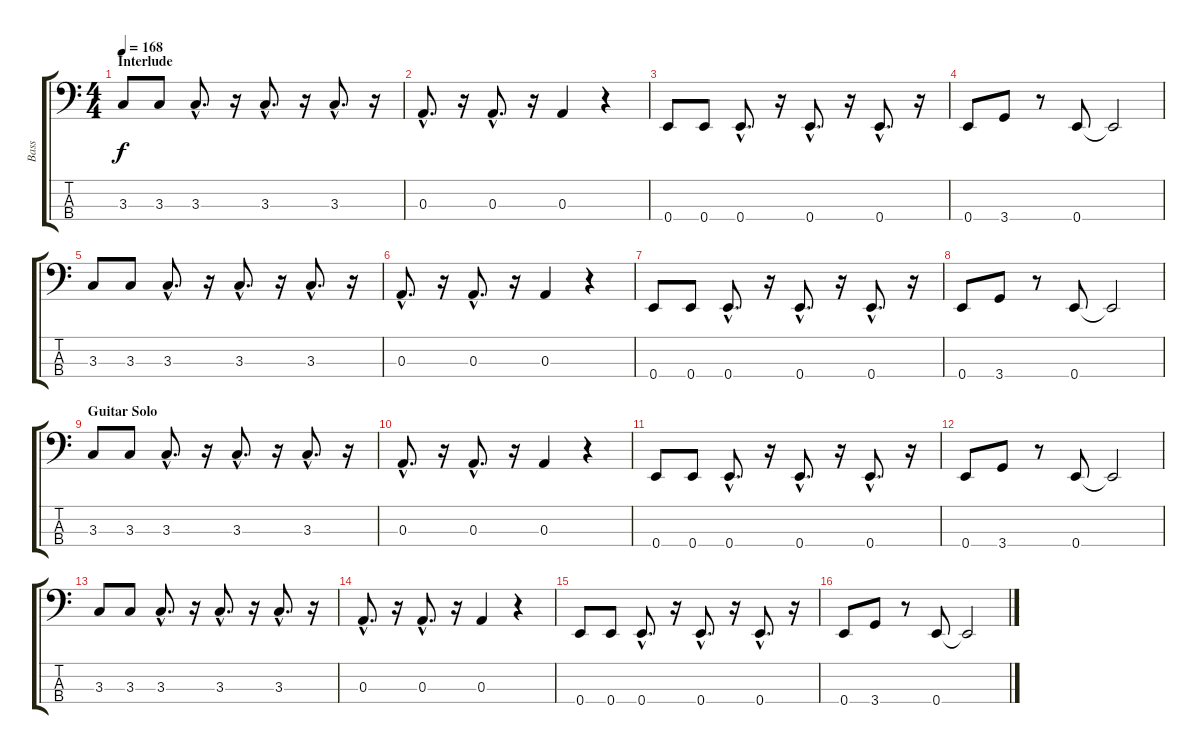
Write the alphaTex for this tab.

\track ("Bass" "Bass") {instrument electricbassfinger}
\staff {score tabs}
\tuning (G2 D2 A1 E1) {hide}
\ts (4 4)
\section ("" "Interlude")
\tempo 168
\clef f4
\ks c
3.3.8{dy f} 3.3.8 3.3{hac}.8{d} r.16 3.3{hac}.8{d} r.16 3.3{hac}.8{d} r.16 |
0.3{hac}.8{d} r.16 0.3{hac}.8{d} r.16 0.3.4 r.4 |
0.4.8 0.4.8 0.4{hac}.8{d} r.16 0.4{hac}.8{d} r.16 0.4{hac}.8{d} r.16 |
0.4.8 3.4.8 r.8 0.4.8 0.4{t}.2 |
3.3.8 3.3.8 3.3{hac}.8{d} r.16 3.3{hac}.8{d} r.16 3.3{hac}.8{d} r.16 |
0.3{hac}.8{d} r.16 0.3{hac}.8{d} r.16 0.3.4 r.4 |
0.4.8 0.4.8 0.4{hac}.8{d} r.16 0.4{hac}.8{d} r.16 0.4{hac}.8{d} r.16 |
0.4.8 3.4.8 r.8 0.4.8 0.4{t}.2 |
\section ("" "Guitar Solo")
3.3.8 3.3.8 3.3{hac}.8{d} r.16 3.3{hac}.8{d} r.16 3.3{hac}.8{d} r.16 |
0.3{hac}.8{d} r.16 0.3{hac}.8{d} r.16 0.3.4 r.4 |
0.4.8 0.4.8 0.4{hac}.8{d} r.16 0.4{hac}.8{d} r.16 0.4{hac}.8{d} r.16 |
0.4.8 3.4.8 r.8 0.4.8 0.4{t}.2 |
3.3.8 3.3.8 3.3{hac}.8{d} r.16 3.3{hac}.8{d} r.16 3.3{hac}.8{d} r.16 |
0.3{hac}.8{d} r.16 0.3{hac}.8{d} r.16 0.3.4 r.4 |
0.4.8 0.4.8 0.4{hac}.8{d} r.16 0.4{hac}.8{d} r.16 0.4{hac}.8{d} r.16 |
0.4.8 3.4.8 r.8 0.4.8 0.4{t}.2
